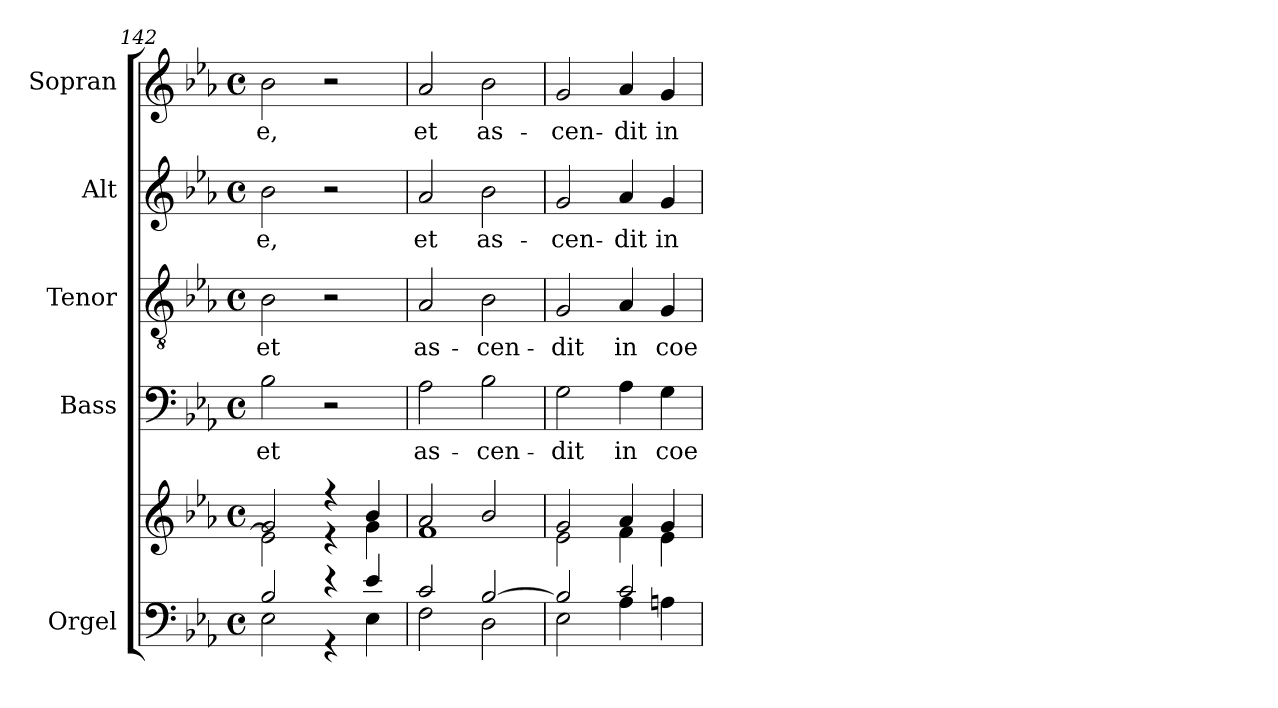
**kern	**kern	**kern	**text	**kern	**text	**kern	**text	**kern	**text
*part5	*part5	*part4	*part4	*part3	*part3	*part2	*part2	*part1	*part1
*staff6	*staff5	*staff4	*staff4	*staff3	*staff3	*staff2	*staff2	*staff1	*staff1
*I"Orgel	*	*I"Bass	*	*I"Tenor	*	*I"Alt	*	*I"Sopran	*
*I'Org.	*	*I'B.	*	*I'T.	*	*I'A.	*	*I'S.	*
*clefF4	*clefG2	*clefF4	*	*clefGv2	*	*clefG2	*	*clefG2	*
*k[b-e-a-]	*k[b-e-a-]	*k[b-e-a-]	*	*k[b-e-a-]	*	*k[b-e-a-]	*	*k[b-e-a-]	*
*E-:	*E-:	*E-:	*	*E-:	*	*E-:	*	*E-:	*
*M4/4	*M4/4	*M4/4	*	*M4/4	*	*M4/4	*	*M4/4	*
*met(c)	*met(c)	*met(c)	*	*met(c)	*	*met(c)	*	*met(c)	*
=142	=142	=142	=142	=142	=142	=142	=142	=142	=142
*^	*^	*	*	*	*	*	*	*	*
!	!	!	!	!	!LO:LY:b	!	!LO:LY:b	!	!LO:LY:b	!	!LO:LY:b
2B-/	2E-\	2g/	2e-\]	2B-\	et	2B-\	et	2b-\	-e,	2b-\	-e,
4r	4r	4r	4r	2r	.	2r	.	2r	.	2r	.
4e-/	4E-\	4b-/	4g\	.	.	.	.	.	.	.	.
=143	=143	=143	=143	=143	=143	=143	=143	=143	=143	=143	=143
!	!	!	!	!	!LO:LY:b	!	!LO:LY:b	!	!LO:LY:b	!	!LO:LY:b
2c/	2F\	2a-/	1f	2A-\	as-	2A-/	as-	2a-/	et	2a-/	et
!	!	!	!	!	!LO:LY:b	!	!LO:LY:b	!	!LO:LY:b	!	!LO:LY:b
[>2B-/	2D\	2b-/	.	2B-\	-cen-	2B-\	-cen-	2b-\	as-	2b-\	as-
=144	=144	=144	=144	=144	=144	=144	=144	=144	=144	=144	=144
!	!	!	!	!	!LO:LY:b	!	!LO:LY:b	!	!LO:LY:b	!	!LO:LY:b
2B-/]	2E-\	2g/	2e-\	2G\	-dit	2G/	-dit	2g/	-cen-	2g/	-cen-
!	!	!	!	!	!LO:LY:b	!	!LO:LY:b	!	!LO:LY:b	!	!LO:LY:b
2c/	4A-\	4a-/	4f\	4A-\	in	4A-/	in	4a-/	-dit	4a-/	-dit
!	!	!	!	!	!LO:LY:b	!	!LO:LY:b	!	!LO:LY:b	!	!LO:LY:b
.	4An\	4g/	4e-\	4G\	coe-	4G/	coe-	4g/	in	4g/	in
*v	*v	*	*	*	*	*	*	*	*	*	*
*	*v	*v	*	*	*	*	*	*	*	*
=	=	=	=	=	=	=	=	=	=
*-	*-	*-	*-	*-	*-	*-	*-	*-	*-
